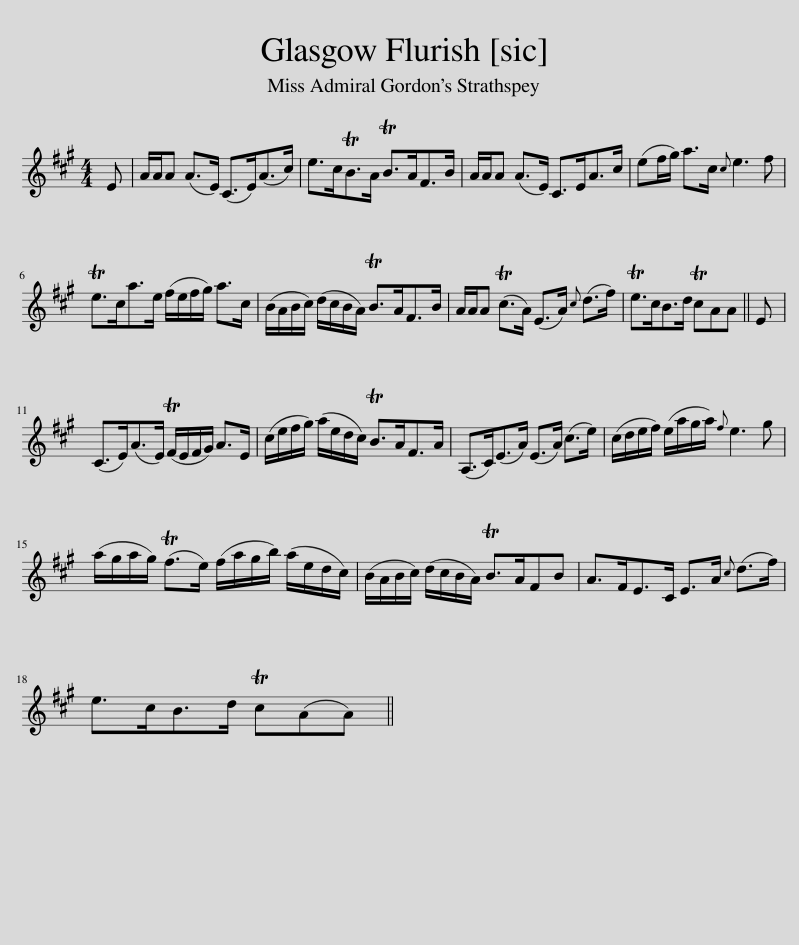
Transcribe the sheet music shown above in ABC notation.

X:1
L:1/8
M:4/4
I:linebreak $
K:A
V:1 treble
V:1
 E | A/A/A (A>E) (C>E)(A>c) | e>cTB>A TB>AF>B | A/A/A (A>E) C>EA>c | (ef/g/) a>c{c} e3 f |$ %5
 Te>ca>e (f/e/f/g/) a>c | (B/A/B/c/) (d/c/B/A/) TB>AF>B | A/A/A (Tc>A) (E>A){c} (d>f) | Te>cB>d TcAA || E |$ %10
 (C>E)(A>E) (TF/E/F/G/) A>E | (c/e/f/g/) (a/e/d/c/) TB>AF>A | (A,>C)(E>A) (E>A) (c>e) | (c/d/e/f/) (e/a/g/a/){f} e3 g |$ (a/g/a/g/) (Tf>e) (f/a/g/b/) (a/e/d/c/) | %15
 (B/A/B/c/) (d/c/B/A/) TB>AFB | A>FE>C E>A{c} (d>f) |$ e>cB>d Tc(AA) || %18
